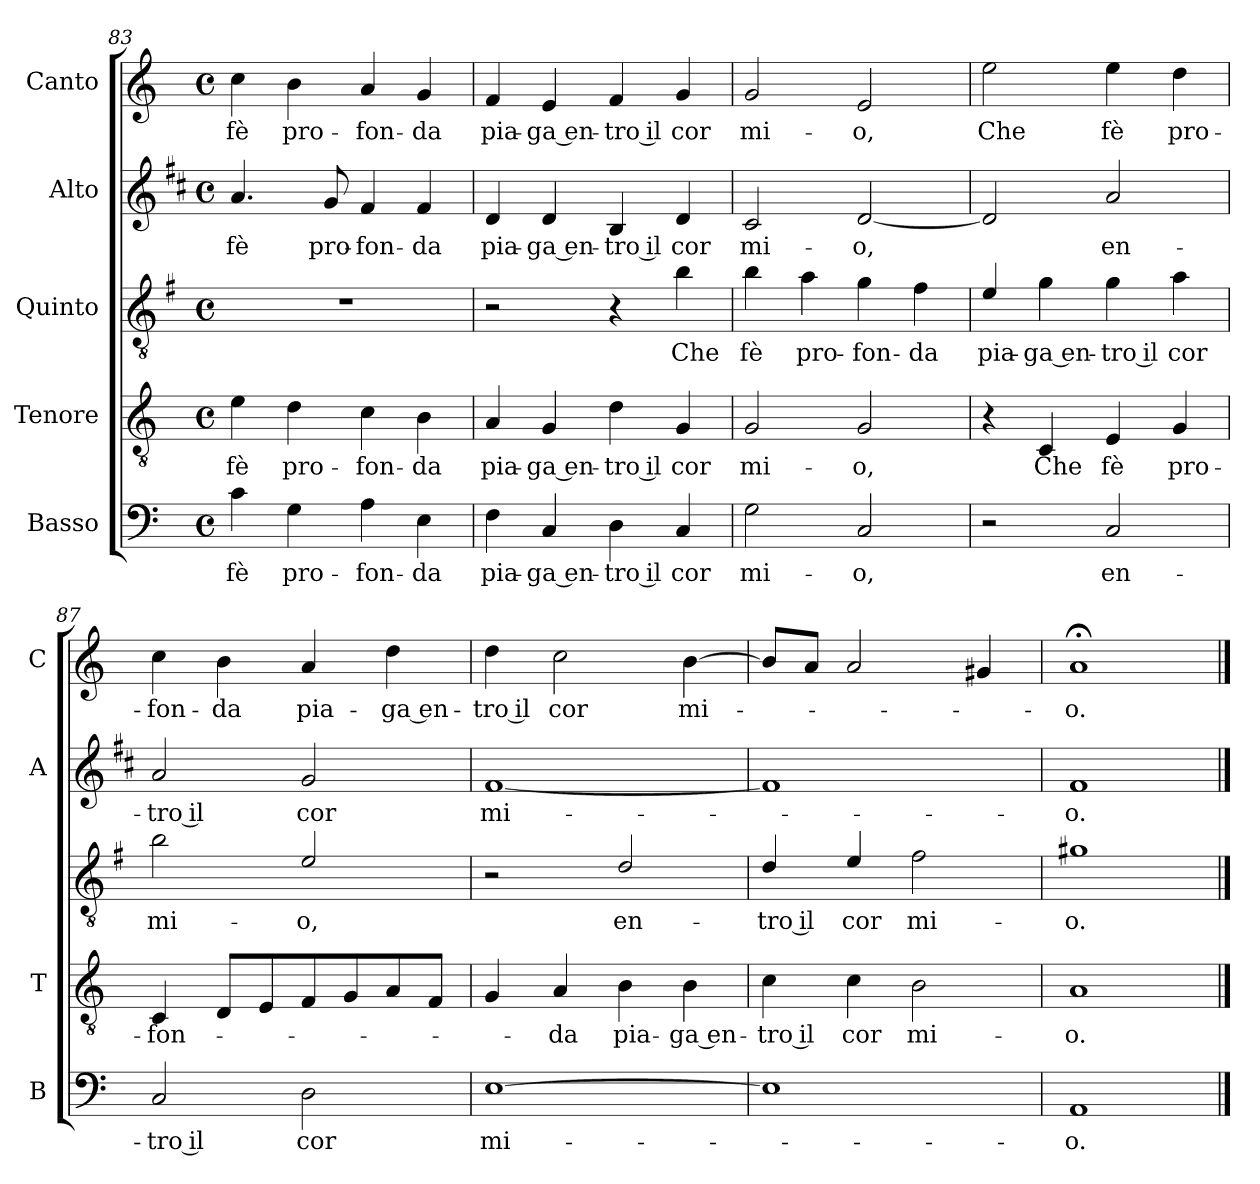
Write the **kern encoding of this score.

**kern	**text	**kern	**text	**kern	**text	**kern	**text	**kern	**text
*part5	*part5	*part4	*part4	*part3	*part3	*part2	*part2	*part1	*part1
*staff5	*staff5	*staff4	*staff4	*staff3	*staff3	*staff2	*staff2	*staff1	*staff1
*I"Basso	*	*I"Tenore	*	*I"Quinto	*	*I"Alto	*	*I"Canto	*
*I'B	*	*I'T	*	*	*	*I'A	*	*I'C	*
*clefF4	*	*clefGv2	*	*clefGv2	*	*clefG2	*	*clefG2	*
*	*	*	*	*ITrd4c7	*	*ITrd1c2	*	*	*
*k[]	*	*k[]	*	*k[]	*	*k[]	*	*k[]	*
*C:	*	*C:	*	*C:	*	*C:	*	*C:	*
*M4/4	*	*M4/4	*	*M4/4	*	*M4/4	*	*M4/4	*
*met(c)	*	*met(c)	*	*met(c)	*	*met(c)	*	*met(c)	*
=83	=83	=83	=83	=83	=83	=83	=83	=83	=83
!	!LO:LY:b	!	!LO:LY:b	!	!	!	!LO:LY:b	!	!LO:LY:b
4c\	fè	4e\	fè	1r	.	4.g/	fè	4cc\	fè
!	!LO:LY:b	!	!LO:LY:b	!	!	!	!	!	!LO:LY:b
4G\	pro-	4d\	pro-	.	.	.	.	4b\	pro-
!	!	!	!	!	!	!	!LO:LY:b	!	!
.	.	.	.	.	.	8f/	pro-	.	.
!	!LO:LY:b	!	!LO:LY:b	!	!	!	!LO:LY:b	!	!LO:LY:b
4A\	-fon-	4c\	-fon-	.	.	4e/	-fon-	4a/	-fon-
!	!LO:LY:b	!	!LO:LY:b	!	!	!	!LO:LY:b	!	!LO:LY:b
4E\	-da	4B\	-da	.	.	4e/	-da	4g/	-da
!!LO:LB:g=z
=84	=84	=84	=84	=84	=84	=84	=84	=84	=84
!	!LO:LY:b	!	!LO:LY:b	!	!	!	!LO:LY:b	!	!LO:LY:b
4F\	pia-	4A/	pia-	2r	.	4c/	pia-	4f/	pia-
!	!LO:LY:b	!	!LO:LY:b	!	!	!	!LO:LY:b	!	!LO:LY:b
4C/	-ga en-	4G/	-ga en-	.	.	4c/	-ga en-	4e/	-ga en-
!	!LO:LY:b	!	!LO:LY:b	!	!	!	!LO:LY:b	!	!LO:LY:b
4D\	-tro il	4d\	-tro il	4r	.	4A/	-tro il	4f/	-tro il
!	!LO:LY:b	!	!LO:LY:b	!	!LO:LY:b	!	!LO:LY:b	!	!LO:LY:b
4C/	cor	4G/	cor	4e\	Che	4c/	cor	4g/	cor
=85	=85	=85	=85	=85	=85	=85	=85	=85	=85
!	!LO:LY:b	!	!LO:LY:b	!	!LO:LY:b	!	!LO:LY:b	!	!LO:LY:b
2G\	mi-	2G/	mi-	4e\	fè	2B/	mi-	2g/	mi-
!	!	!	!	!	!LO:LY:b	!	!	!	!
.	.	.	.	4d\	pro-	.	.	.	.
!	!LO:LY:b	!	!LO:LY:b	!	!LO:LY:b	!	!LO:LY:b	!	!LO:LY:b
2C/	-o,	2G/	-o,	4c\	-fon-	[2c/	-o,	2e/	-o,
!	!	!	!	!	!LO:LY:b	!	!	!	!
.	.	.	.	4B\	-da	.	.	.	.
=86	=86	=86	=86	=86	=86	=86	=86	=86	=86
!	!	!	!	!	!LO:LY:b	!	!	!	!LO:LY:b
2r	.	4r	.	4A/	pia-	2c/]	.	2ee\	Che
!	!	!	!LO:LY:b	!	!LO:LY:b	!	!	!	!
.	.	4C/	Che	4c\	-ga en-	.	.	.	.
!	!LO:LY:b	!	!LO:LY:b	!	!LO:LY:b	!	!LO:LY:b	!	!LO:LY:b
2C/	en-	4E/	fè	4c\	-tro il	2g/	en-	4ee\	fè
!	!	!	!LO:LY:b	!	!LO:LY:b	!	!	!	!LO:LY:b
.	.	4G/	pro-	4d\	cor	.	.	4dd\	pro-
=87	=87	=87	=87	=87	=87	=87	=87	=87	=87
!	!LO:LY:b	!	!LO:LY:b	!	!LO:LY:b	!	!LO:LY:b	!	!LO:LY:b
2C/	-tro il	4C/	-fon-	2e\	mi-	2g/	-tro il	4cc\	-fon-
!	!	!	!	!	!	!	!	!	!LO:LY:b
.	.	8D/L	.	.	.	.	.	4b\	-da
.	.	8E/	.	.	.	.	.	.	.
!	!LO:LY:b	!	!	!	!LO:LY:b	!	!LO:LY:b	!	!LO:LY:b
2D\	cor	8F/	.	2A/	-o,	2f/	cor	4a/	pia-
.	.	8G/	.	.	.	.	.	.	.
!	!	!	!	!	!	!	!	!	!LO:LY:b
.	.	8A/	.	.	.	.	.	4dd\	-ga en-
.	.	8F/J	.	.	.	.	.	.	.
=88	=88	=88	=88	=88	=88	=88	=88	=88	=88
!	!LO:LY:b	!	!	!	!	!	!LO:LY:b	!	!LO:LY:b
[1E	mi-	4G/	.	2r	.	[1e	mi-	4dd\	-tro il
!	!	!	!LO:LY:b	!	!	!	!	!	!LO:LY:b
.	.	4A/	-da	.	.	.	.	2cc\	cor
!	!	!	!LO:LY:b	!	!LO:LY:b	!	!	!	!
.	.	4B\	pia-	2G/	en-	.	.	.	.
!	!	!	!LO:LY:b	!	!	!	!	!	!LO:LY:b
.	.	4B\	-ga en-	.	.	.	.	[4b\	mi-
=89	=89	=89	=89	=89	=89	=89	=89	=89	=89
!	!	!	!LO:LY:b	!	!LO:LY:b	!	!	!	!
1E]	.	4c\	-tro il	4G/	-tro il	1e]	.	8b/L]	.
.	.	.	.	.	.	.	.	8a/J	.
!	!	!	!LO:LY:b	!	!LO:LY:b	!	!	!	!
.	.	4c\	cor	4A/	cor	.	.	2a/	.
!	!	!	!LO:LY:b	!	!LO:LY:b	!	!	!	!
.	.	2B\	mi-	2B\	mi-	.	.	.	.
.	.	.	.	.	.	.	.	4g#X/	.
=90	=90	=90	=90	=90	=90	=90	=90	=90	=90
!	!LO:LY:b	!	!LO:LY:b	!	!LO:LY:b	!	!LO:LY:b	!	!LO:LY:b
1AA	-o.	1A	-o.	1c#X	-o.	1e	-o.	1a;<	-o.
==	==	==	==	==	==	==	==	==	==
*-	*-	*-	*-	*-	*-	*-	*-	*-	*-
